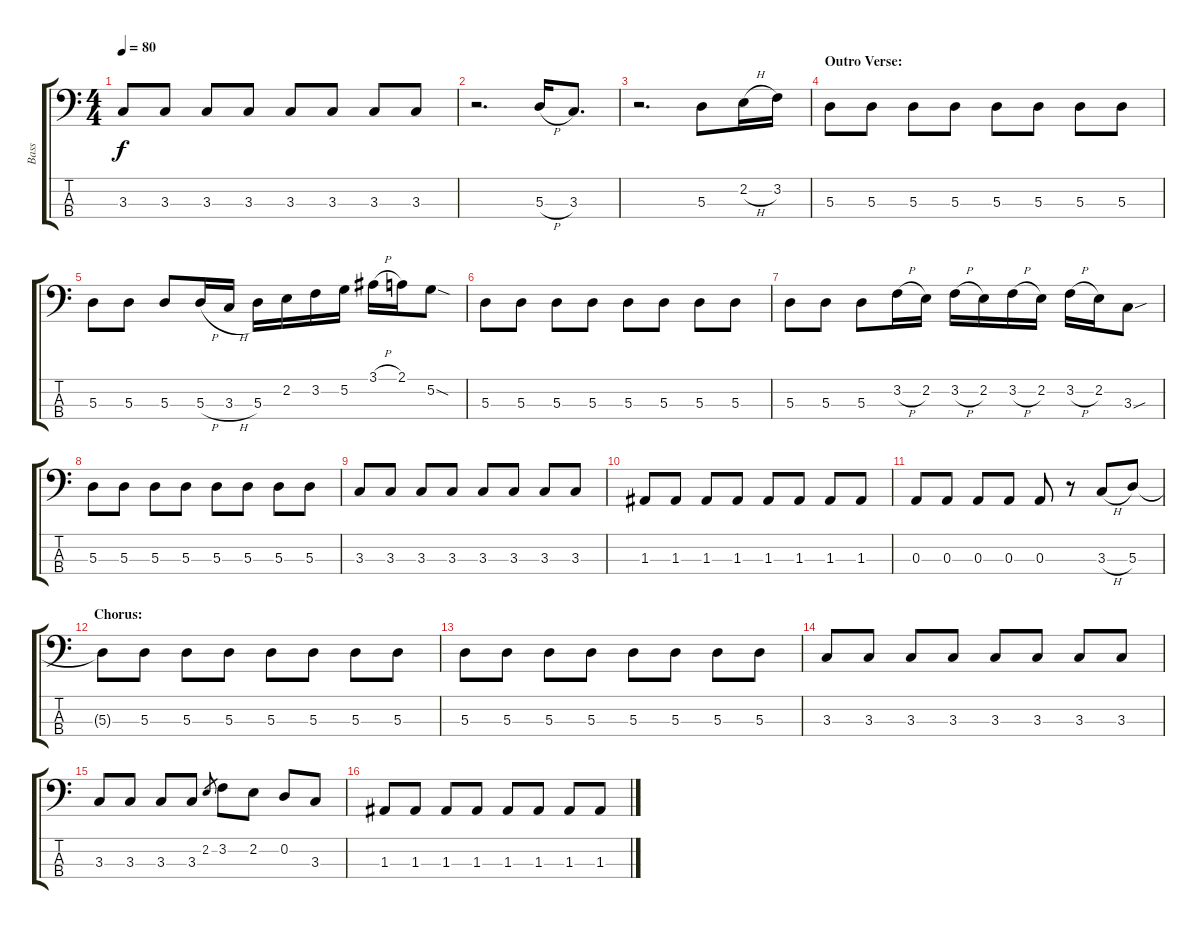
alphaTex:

\track ("Bass" "Bass") {instrument electricbasspick}
\staff {score tabs}
\tuning (G2 D2 A1 E1) {hide}
\ts (4 4)
\tempo 80
\clef f4
\ks c
3.3.8{dy f} 3.3.8 3.3.8 3.3.8 3.3.8 3.3.8 3.3.8 3.3.8 |
r.2{d} 5.3{h}.16 3.3.8{d} |
r.2{d} 5.3.8 2.2{h}.16 3.2.16 |
\section ("" "Outro Verse:")
5.3.8 5.3.8 5.3.8 5.3.8 5.3.8 5.3.8 5.3.8 5.3.8 |
5.3.8 5.3.8 5.3.8 5.3{h}.16 3.3{h}.16 5.3.16 2.2.16 3.2.16 5.2.16 3.1{h}.16 2.1.16 5.2{sod}.8 |
5.3.8 5.3.8 5.3.8 5.3.8 5.3.8 5.3.8 5.3.8 5.3.8 |
5.3.8 5.3.8 5.3.8 3.2{h}.16 2.2.16 3.2{h}.16 2.2.16 3.2{h}.16 2.2.16 3.2{h}.16 2.2.16 3.3{sou}.8 |
5.3.8 5.3.8 5.3.8 5.3.8 5.3.8 5.3.8 5.3.8 5.3.8 |
3.3.8 3.3.8 3.3.8 3.3.8 3.3.8 3.3.8 3.3.8 3.3.8 |
1.3.8 1.3.8 1.3.8 1.3.8 1.3.8 1.3.8 1.3.8 1.3.8 |
0.3.8 0.3.8 0.3.8 0.3.8 0.3.8 r.8 3.3{h}.8 5.3.8 |
\section ("" "Chorus:")
5.3{t}.8 5.3.8 5.3.8 5.3.8 5.3.8 5.3.8 5.3.8 5.3.8 |
5.3.8 5.3.8 5.3.8 5.3.8 5.3.8 5.3.8 5.3.8 5.3.8 |
3.3.8 3.3.8 3.3.8 3.3.8 3.3.8 3.3.8 3.3.8 3.3.8 |
3.3.8 3.3.8 3.3.8 3.3.8 2.2.8{gr} 3.2.8 2.2.8 0.2.8 3.3.8 |
1.3.8 1.3.8 1.3.8 1.3.8 1.3.8 1.3.8 1.3.8 1.3.8
